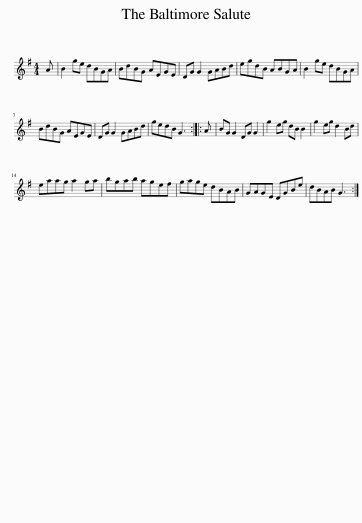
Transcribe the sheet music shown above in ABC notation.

X:1
L:1/8
M:4/4
I:linebreak $
K:G
V:1 treble
V:1
 A | B2 ge dBGA | BdBG AEGE | DG G2 GABd | egdB ABGA | %5
 B2 ge dBGA |$ BdBG AEGE | DG G2 GABd | gedB G3 :: A | %10
 BG G2 DG G2 | g2 eg dB B2 | g2 eg d2 Bd |$ eaag a2 ga | bgab agef | %15
 gage dBAB | GAGE DGBe | dBAB G3 :| %18
